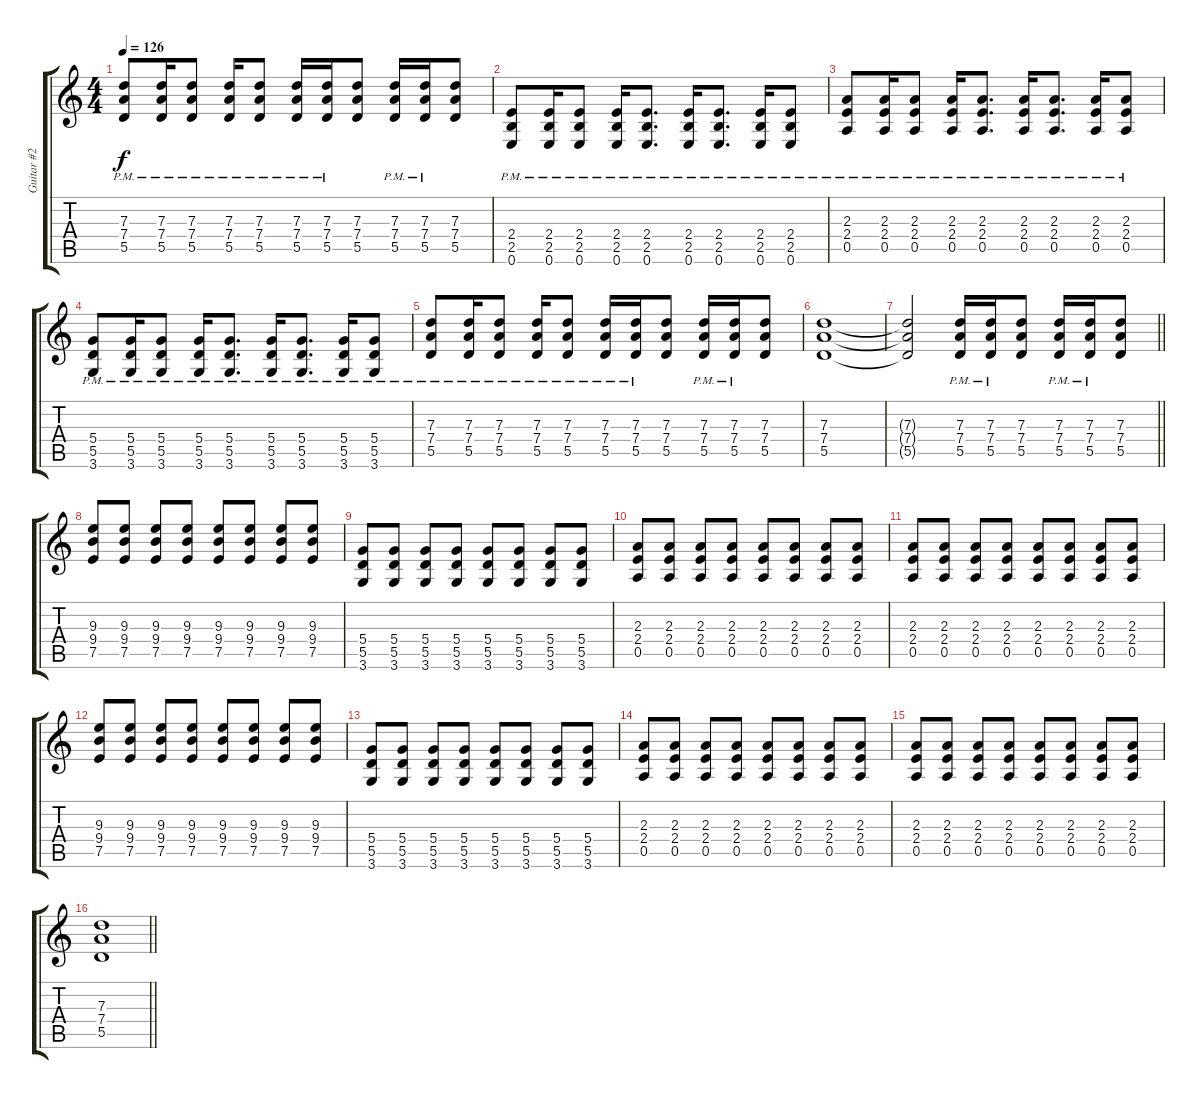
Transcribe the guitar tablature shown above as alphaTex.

\track ("Guitar #2" "Guitar #2") {instrument overdrivenguitar}
\staff {score tabs}
\tuning (E4 B3 G3 D3 A2 E2) {hide}
\ts (4 4)
\tempo 126
\clef g2
\ks c
(7.3{pm} 7.4{pm} 5.5{pm}).8{dy f} (7.3{pm} 7.4{pm} 5.5{pm}).16 (7.3{pm} 7.4{pm} 5.5{pm}).8 (7.3{pm} 7.4{pm} 5.5{pm}).16 (7.3{pm} 7.4{pm} 5.5{pm}).8 (7.3{pm} 7.4{pm} 5.5{pm}).16 (7.3{pm} 7.4{pm} 5.5{pm}).16 (7.3 7.4 5.5).8 (7.3{pm} 7.4{pm} 5.5{pm}).16 (7.3{pm} 7.4{pm} 5.5{pm}).16 (7.3 7.4 5.5).8 |
(2.4{pm} 2.5{pm} 0.6{pm}).8 (2.4{pm} 2.5{pm} 0.6{pm}).16 (2.4{pm} 2.5{pm} 0.6{pm}).8 (2.4{pm} 2.5{pm} 0.6{pm}).16 (2.4{pm} 2.5{pm} 0.6{pm}).8{d} (2.4{pm} 2.5{pm} 0.6{pm}).16 (2.4{pm} 2.5{pm} 0.6{pm}).8{d} (2.4{pm} 2.5{pm} 0.6{pm}).16 (2.4{pm} 2.5{pm} 0.6{pm}).8 |
(2.3{pm} 2.4{pm} 0.5{pm}).8 (2.3{pm} 2.4{pm} 0.5{pm}).16 (2.3{pm} 2.4{pm} 0.5{pm}).8 (2.3{pm} 2.4{pm} 0.5{pm}).16 (2.3{pm} 2.4{pm} 0.5{pm}).8{d} (2.3{pm} 2.4{pm} 0.5{pm}).16 (2.3{pm} 2.4{pm} 0.5{pm}).8{d} (2.3{pm} 2.4{pm} 0.5{pm}).16 (2.3{pm} 2.4{pm} 0.5{pm}).8 |
(5.4{pm} 5.5{pm} 3.6{pm}).8 (5.4{pm} 5.5{pm} 3.6{pm}).16 (5.4{pm} 5.5{pm} 3.6{pm}).8 (5.4{pm} 5.5{pm} 3.6{pm}).16 (5.4{pm} 5.5{pm} 3.6{pm}).8{d} (5.4{pm} 5.5{pm} 3.6{pm}).16 (5.4{pm} 5.5{pm} 3.6{pm}).8{d} (5.4{pm} 5.5{pm} 3.6{pm}).16 (5.4{pm} 5.5{pm} 3.6{pm}).8 |
(7.3{pm} 7.4{pm} 5.5{pm}).8 (7.3{pm} 7.4{pm} 5.5{pm}).16 (7.3{pm} 7.4{pm} 5.5{pm}).8 (7.3{pm} 7.4{pm} 5.5{pm}).16 (7.3{pm} 7.4{pm} 5.5{pm}).8 (7.3{pm} 7.4{pm} 5.5{pm}).16 (7.3{pm} 7.4{pm} 5.5{pm}).16 (7.3 7.4 5.5).8 (7.3{pm} 7.4{pm} 5.5{pm}).16 (7.3{pm} 7.4{pm} 5.5{pm}).16 (7.3 7.4 5.5).8 |
(7.3 7.4 5.5).1 |
\barLineRight lightlight
(7.3{t} 7.4{t} 5.5{t}).2 (7.3{pm} 7.4{pm} 5.5{pm}).16 (7.3{pm} 7.4{pm} 5.5{pm}).16 (7.3 7.4 5.5).8 (7.3{pm} 7.4{pm} 5.5{pm}).16 (7.3{pm} 7.4{pm} 5.5{pm}).16 (7.3 7.4 5.5).8 |
\section ("" "")
(9.3 9.4 7.5).8 (9.3 9.4 7.5).8 (9.3 9.4 7.5).8 (9.3 9.4 7.5).8 (9.3 9.4 7.5).8 (9.3 9.4 7.5).8 (9.3 9.4 7.5).8 (9.3 9.4 7.5).8 |
(5.4 5.5 3.6).8 (5.4 5.5 3.6).8 (5.4 5.5 3.6).8 (5.4 5.5 3.6).8 (5.4 5.5 3.6).8 (5.4 5.5 3.6).8 (5.4 5.5 3.6).8 (5.4 5.5 3.6).8 |
(2.3 2.4 0.5).8 (2.3 2.4 0.5).8 (2.3 2.4 0.5).8 (2.3 2.4 0.5).8 (2.3 2.4 0.5).8 (2.3 2.4 0.5).8 (2.3 2.4 0.5).8 (2.3 2.4 0.5).8 |
(2.3 2.4 0.5).8 (2.3 2.4 0.5).8 (2.3 2.4 0.5).8 (2.3 2.4 0.5).8 (2.3 2.4 0.5).8 (2.3 2.4 0.5).8 (2.3 2.4 0.5).8 (2.3 2.4 0.5).8 |
(9.3 9.4 7.5).8 (9.3 9.4 7.5).8 (9.3 9.4 7.5).8 (9.3 9.4 7.5).8 (9.3 9.4 7.5).8 (9.3 9.4 7.5).8 (9.3 9.4 7.5).8 (9.3 9.4 7.5).8 |
(5.4 5.5 3.6).8 (5.4 5.5 3.6).8 (5.4 5.5 3.6).8 (5.4 5.5 3.6).8 (5.4 5.5 3.6).8 (5.4 5.5 3.6).8 (5.4 5.5 3.6).8 (5.4 5.5 3.6).8 |
(2.3 2.4 0.5).8 (2.3 2.4 0.5).8 (2.3 2.4 0.5).8 (2.3 2.4 0.5).8 (2.3 2.4 0.5).8 (2.3 2.4 0.5).8 (2.3 2.4 0.5).8 (2.3 2.4 0.5).8 |
(2.3 2.4 0.5).8 (2.3 2.4 0.5).8 (2.3 2.4 0.5).8 (2.3 2.4 0.5).8 (2.3 2.4 0.5).8 (2.3 2.4 0.5).8 (2.3 2.4 0.5).8 (2.3 2.4 0.5).8 |
\barLineRight lightlight
(7.3 7.4 5.5).1
